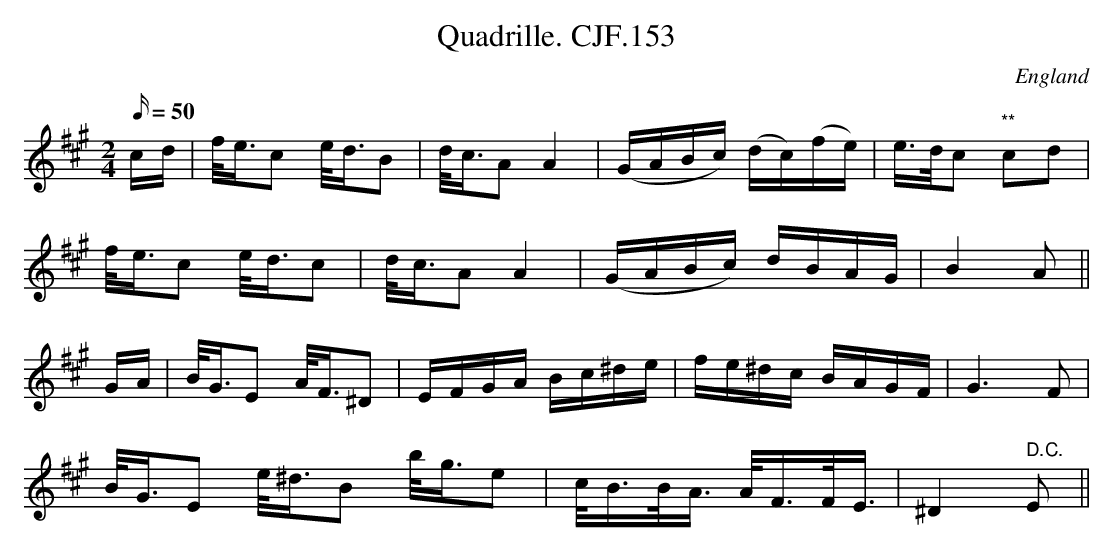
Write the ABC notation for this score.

X:1
T:Quadrille. CJF.153
M:2/4
L:1/16
Q:50
O:England
K:A
cd|f<ec2 e<dB2|d<cA2A4|(GABc) (dc)(fe)|e>dc2 "**"c2d2|!\
f<ec2 e<dc2|d<cA2A4|(GABc) dBAG|B4A2h||!
GA|B<GE2 A<F^D2|EFGA Bc^de|fe^dc BAGF|G6F2|!\
B<GE2 e<^dB2 b<ge2|c<BB<A A<FF<E|^D4" D.C."E2||
